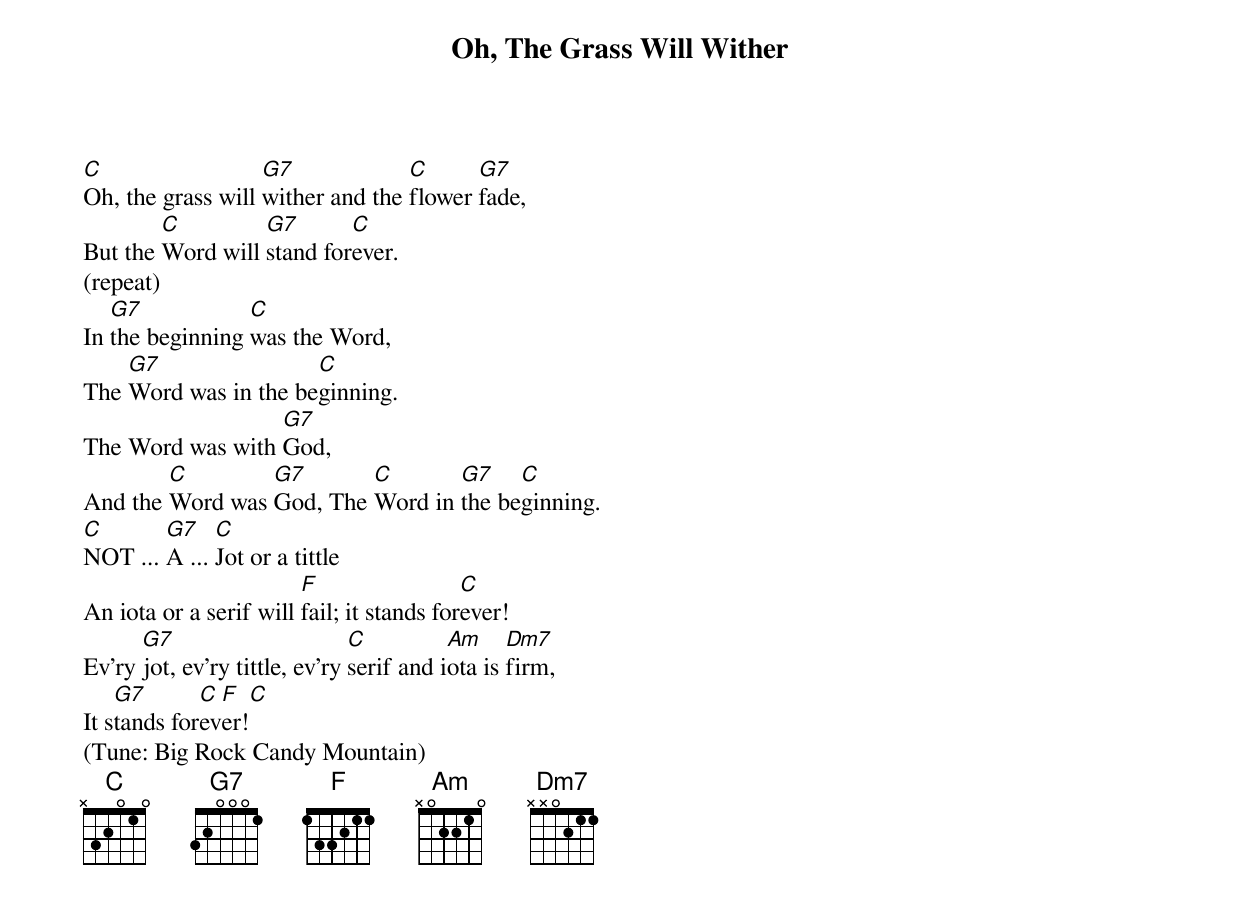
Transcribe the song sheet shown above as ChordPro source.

{title: Oh, The Grass Will Wither}


[C]Oh, the grass will [G7]wither and the [C]flower [G7]fade,
But the [C]Word will [G7]stand for[C]ever.
(repeat)
In [G7]the beginning [C]was the Word,
The [G7]Word was in the be[C]ginning.
The Word was with [G7]God,
And the [C]Word was [G7]God, The [C]Word in [G7]the be[C]ginning.
[C]NOT ... [G7]A ... [C]Jot or a tittle
An iota or a serif will [F]fail; it stands for[C]ever!
Ev'ry [G7]jot, ev'ry tittle, ev'ry [C]serif and i[Am]ota is [Dm7]firm,
It s[G7]tands for[C]ev[F]er![C]
(Tune: Big Rock Candy Mountain)
